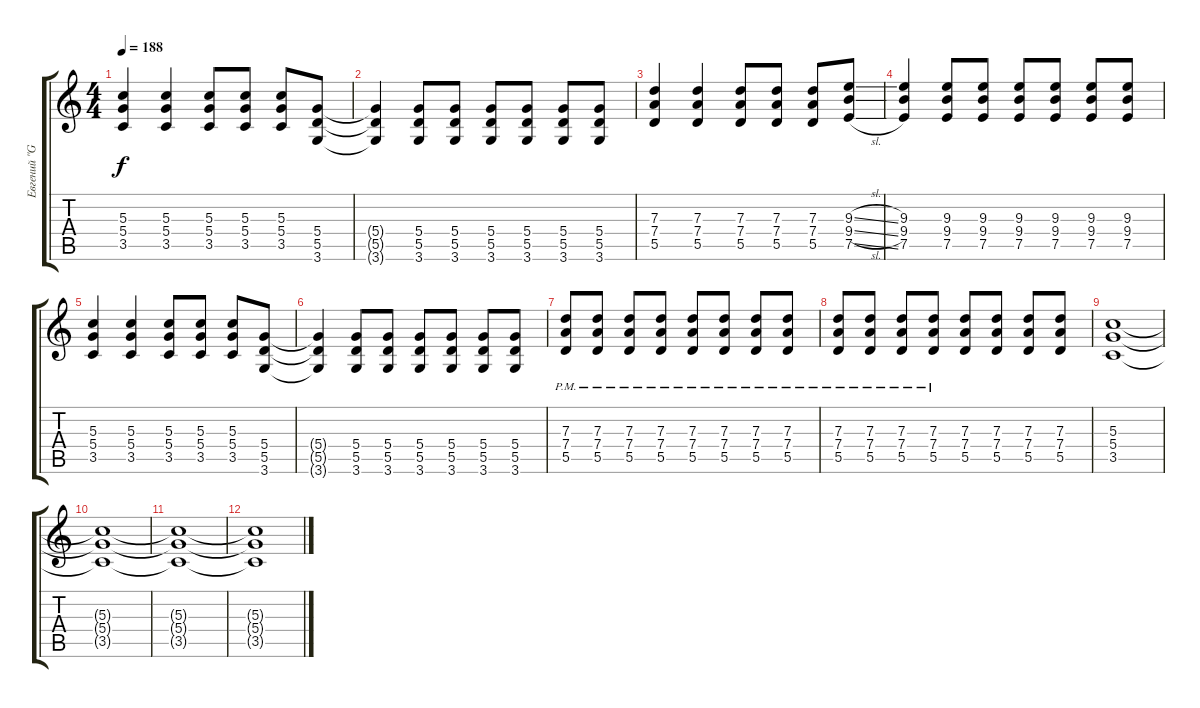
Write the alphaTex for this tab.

\track ("Евгений \"Green\" Жигулёв номер два =)" "Евгений \"G") {instrument overdrivenguitar}
\staff {score tabs}
\tuning (E4 B3 G3 D3 A2 E2) {hide}
\ts (4 4)
\tempo 188
\clef g2
\ks c
(5.3 5.4 3.5).4{dy f} (5.3 5.4 3.5).4 (5.3 5.4 3.5).8 (5.3 5.4 3.5).8 (5.3 5.4 3.5).8 (5.4 5.5 3.6).8 |
(5.4{t} 5.5{t} 3.6{t}).4 (5.4 5.5 3.6).8 (5.4 5.5 3.6).8 (5.4 5.5 3.6).8 (5.4 5.5 3.6).8 (5.4 5.5 3.6).8 (5.4 5.5 3.6).8 |
(7.3 7.4 5.5).4 (7.3 7.4 5.5).4 (7.3 7.4 5.5).8 (7.3 7.4 5.5).8 (7.3 7.4 5.5).8 (9.3{sl} 9.4{sl} 7.5{sl}).8 |
(9.3 9.4 7.5).4 (9.3 9.4 7.5).8 (9.3 9.4 7.5).8 (9.3 9.4 7.5).8 (9.3 9.4 7.5).8 (9.3 9.4 7.5).8 (9.3 9.4 7.5).8 |
(5.3 5.4 3.5).4 (5.3 5.4 3.5).4 (5.3 5.4 3.5).8 (5.3 5.4 3.5).8 (5.3 5.4 3.5).8 (5.4 5.5 3.6).8 |
(5.4{t} 5.5{t} 3.6{t}).4 (5.4 5.5 3.6).8 (5.4 5.5 3.6).8 (5.4 5.5 3.6).8 (5.4 5.5 3.6).8 (5.4 5.5 3.6).8 (5.4 5.5 3.6).8 |
(7.3{pm} 7.4{pm} 5.5{pm}).8 (7.3{pm} 7.4{pm} 5.5{pm}).8 (7.3{pm} 7.4{pm} 5.5{pm}).8 (7.3{pm} 7.4{pm} 5.5{pm}).8 (7.3{pm} 7.4{pm} 5.5{pm}).8 (7.3{pm} 7.4{pm} 5.5{pm}).8 (7.3{pm} 7.4{pm} 5.5{pm}).8 (7.3{pm} 7.4{pm} 5.5{pm}).8 |
(7.3{pm} 7.4{pm} 5.5{pm}).8 (7.3{pm} 7.4{pm} 5.5{pm}).8 (7.3{pm} 7.4{pm} 5.5{pm}).8 (7.3{pm} 7.4{pm} 5.5{pm}).8 (7.3 7.4 5.5).8 (7.3 7.4 5.5).8 (7.3 7.4 5.5).8 (7.3 7.4 5.5).8 |
(5.3 5.4 3.5).1{volume 9} |
(5.3{t} 5.4{t} 3.5{t}).1 |
(5.3{t} 5.4{t} 3.5{t}).1 |
(5.3{t} 5.4{t} 3.5{t}).1
